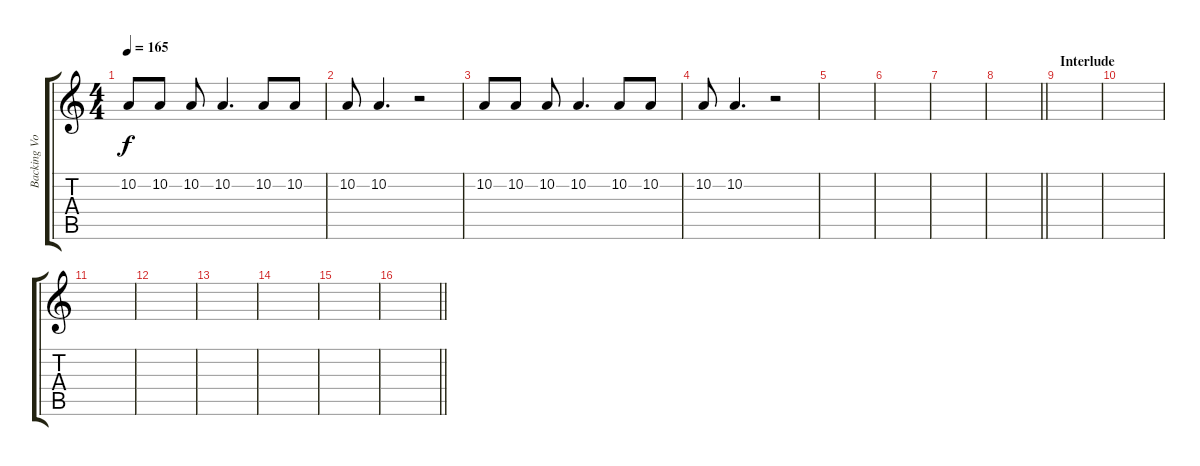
\track ("Backing Vocals" "Backing Vo") {instrument clarinet}
\staff {score tabs}
\tuning (E4 B3 G3 D3 A2 E2) {hide}
\ts (4 4)
\tempo 165
\clef g2
\ks c
10.2.8{dy f} 10.2.8 10.2.8 10.2.4{d} 10.2.8 10.2.8 |
10.2.8 10.2.4{d} r.2 |
10.2.8 10.2.8 10.2.8 10.2.4{d} 10.2.8 10.2.8 |
10.2.8 10.2.4{d} r.2 |
|
|
|
\barLineRight lightlight
|
\section ("" "Interlude")
|
|
|
|
|
|
|
\barLineRight lightlight
